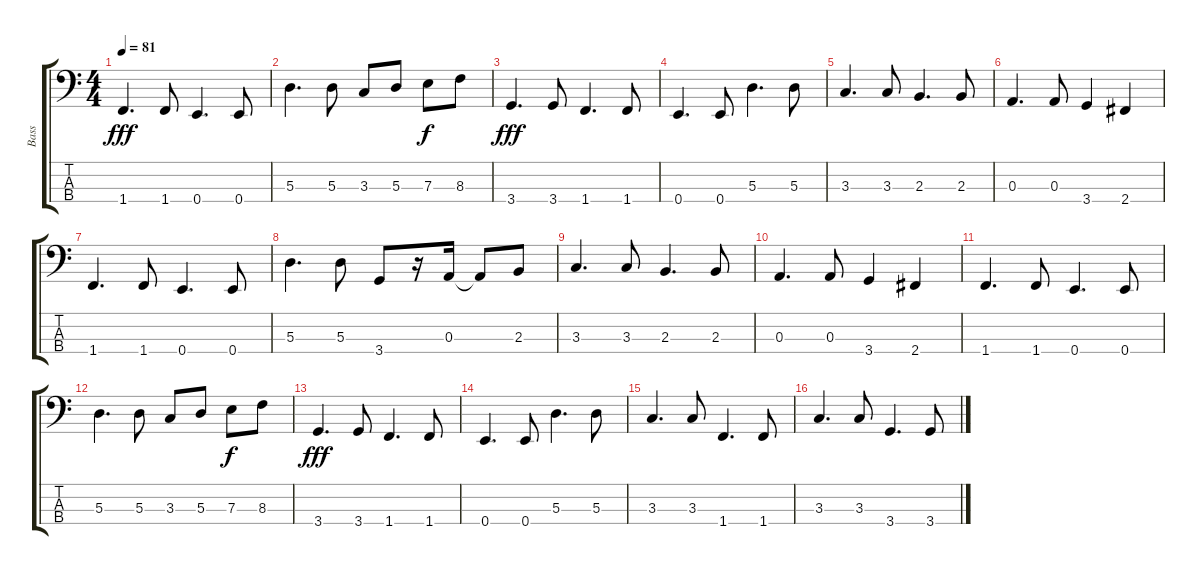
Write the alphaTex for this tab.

\track ("Bass" "Bass") {instrument electricbassfinger}
\staff {score tabs}
\tuning (G2 D2 A1 E1) {hide}
\ts (4 4)
\tempo 81
\clef f4
\ks c
1.4.4{d dy fff} 1.4.8 0.4.4{d} 0.4.8 |
5.3.4{d} 5.3.8 3.3.8 5.3.8 7.3.8{dy f} 8.3.8 |
3.4.4{d dy fff} 3.4.8 1.4.4{d} 1.4.8 |
0.4.4{d} 0.4.8 5.3.4{d} 5.3.8 |
3.3.4{d} 3.3.8 2.3.4{d} 2.3.8 |
0.3.4{d} 0.3.8 3.4.4 2.4.4 |
1.4.4{d} 1.4.8 0.4.4{d} 0.4.8 |
5.3.4{d} 5.3.8 3.4.8 r.16 0.3.16 0.3{t}.8 2.3.8 |
3.3.4{d} 3.3.8 2.3.4{d} 2.3.8 |
0.3.4{d} 0.3.8 3.4.4 2.4.4 |
1.4.4{d} 1.4.8 0.4.4{d} 0.4.8 |
5.3.4{d} 5.3.8 3.3.8 5.3.8 7.3.8{dy f} 8.3.8 |
3.4.4{d dy fff} 3.4.8 1.4.4{d} 1.4.8 |
0.4.4{d} 0.4.8 5.3.4{d} 5.3.8 |
3.3.4{d} 3.3.8 1.4.4{d} 1.4.8 |
3.3.4{d} 3.3.8 3.4.4{d} 3.4.8
